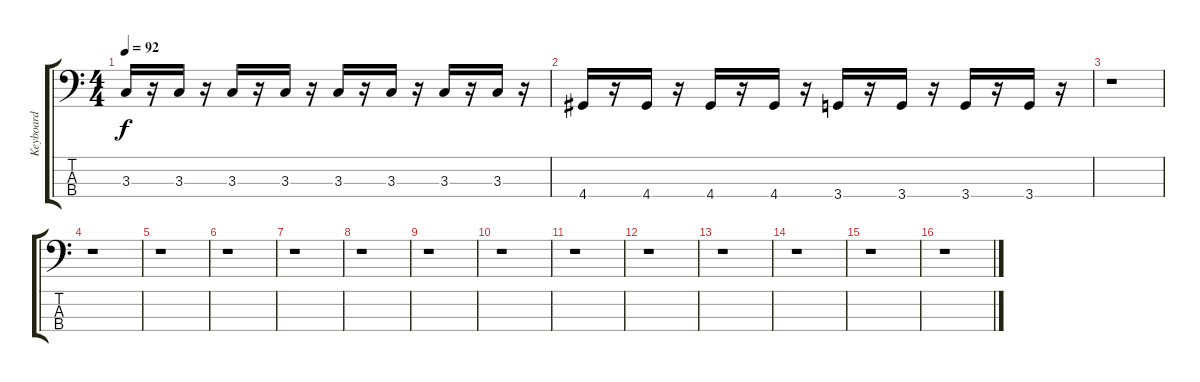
\track ("Keyboard" "Keyboard") {instrument acousticbass}
\staff {score tabs}
\tuning (G2 D2 A1 E1) {hide}
\ts (4 4)
\tempo 92
\clef f4
\ks c
3.3.16{dy f} r.16 3.3.16 r.16 3.3.16 r.16 3.3.16 r.16 3.3.16 r.16 3.3.16 r.16 3.3.16 r.16 3.3.16 r.16 |
4.4.16 r.16 4.4.16 r.16 4.4.16 r.16 4.4.16 r.16 3.4.16 r.16 3.4.16 r.16 3.4.16 r.16 3.4.16 r.16 |
r.1 |
r.1 |
r.1 |
r.1 |
r.1 |
r.1 |
r.1 |
r.1 |
r.1 |
r.1 |
r.1 |
r.1 |
r.1 |
r.1
